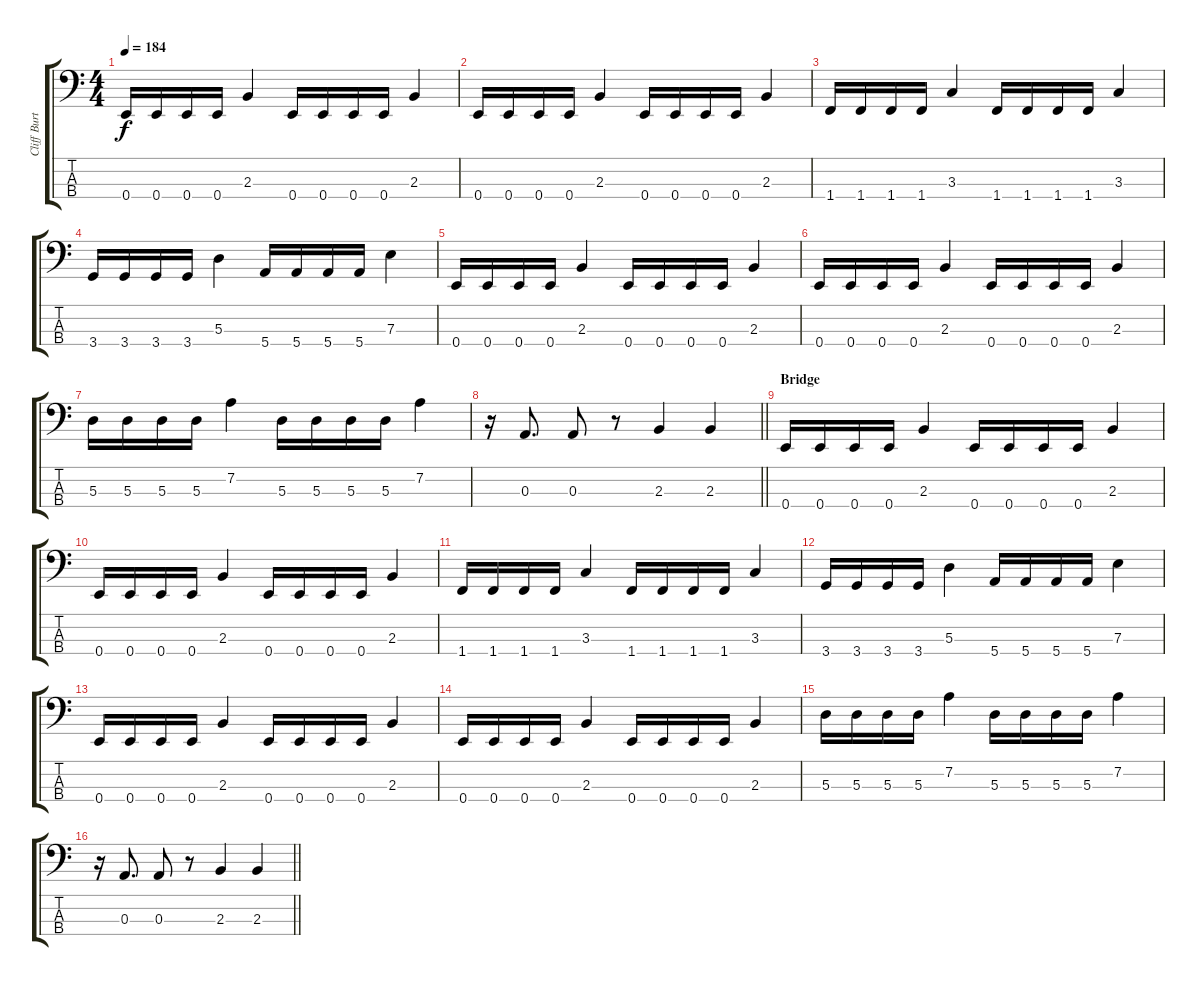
\track ("Cliff Burton" "Cliff Burt") {instrument electricbassfinger}
\staff {score tabs}
\tuning (G2 D2 A1 E1) {hide}
\ts (4 4)
\tempo 184
\clef f4
\ks c
0.4.16{dy f} 0.4.16 0.4.16 0.4.16 2.3.4 0.4.16 0.4.16 0.4.16 0.4.16 2.3.4 |
0.4.16 0.4.16 0.4.16 0.4.16 2.3.4 0.4.16 0.4.16 0.4.16 0.4.16 2.3.4 |
1.4.16 1.4.16 1.4.16 1.4.16 3.3.4 1.4.16 1.4.16 1.4.16 1.4.16 3.3.4 |
3.4.16 3.4.16 3.4.16 3.4.16 5.3.4 5.4.16 5.4.16 5.4.16 5.4.16 7.3.4 |
0.4.16 0.4.16 0.4.16 0.4.16 2.3.4 0.4.16 0.4.16 0.4.16 0.4.16 2.3.4 |
0.4.16 0.4.16 0.4.16 0.4.16 2.3.4 0.4.16 0.4.16 0.4.16 0.4.16 2.3.4 |
5.3.16 5.3.16 5.3.16 5.3.16 7.2.4 5.3.16 5.3.16 5.3.16 5.3.16 7.2.4 |
\barLineRight lightlight
r.16 0.3.8{d} 0.3.8 r.8 2.3.4 2.3.4 |
\section ("" "Bridge")
0.4.16 0.4.16 0.4.16 0.4.16 2.3.4 0.4.16 0.4.16 0.4.16 0.4.16 2.3.4 |
0.4.16 0.4.16 0.4.16 0.4.16 2.3.4 0.4.16 0.4.16 0.4.16 0.4.16 2.3.4 |
1.4.16 1.4.16 1.4.16 1.4.16 3.3.4 1.4.16 1.4.16 1.4.16 1.4.16 3.3.4 |
3.4.16 3.4.16 3.4.16 3.4.16 5.3.4 5.4.16 5.4.16 5.4.16 5.4.16 7.3.4 |
0.4.16 0.4.16 0.4.16 0.4.16 2.3.4 0.4.16 0.4.16 0.4.16 0.4.16 2.3.4 |
0.4.16 0.4.16 0.4.16 0.4.16 2.3.4 0.4.16 0.4.16 0.4.16 0.4.16 2.3.4 |
5.3.16 5.3.16 5.3.16 5.3.16 7.2.4 5.3.16 5.3.16 5.3.16 5.3.16 7.2.4 |
\barLineRight lightlight
r.16 0.3.8{d} 0.3.8 r.8 2.3.4 2.3.4
